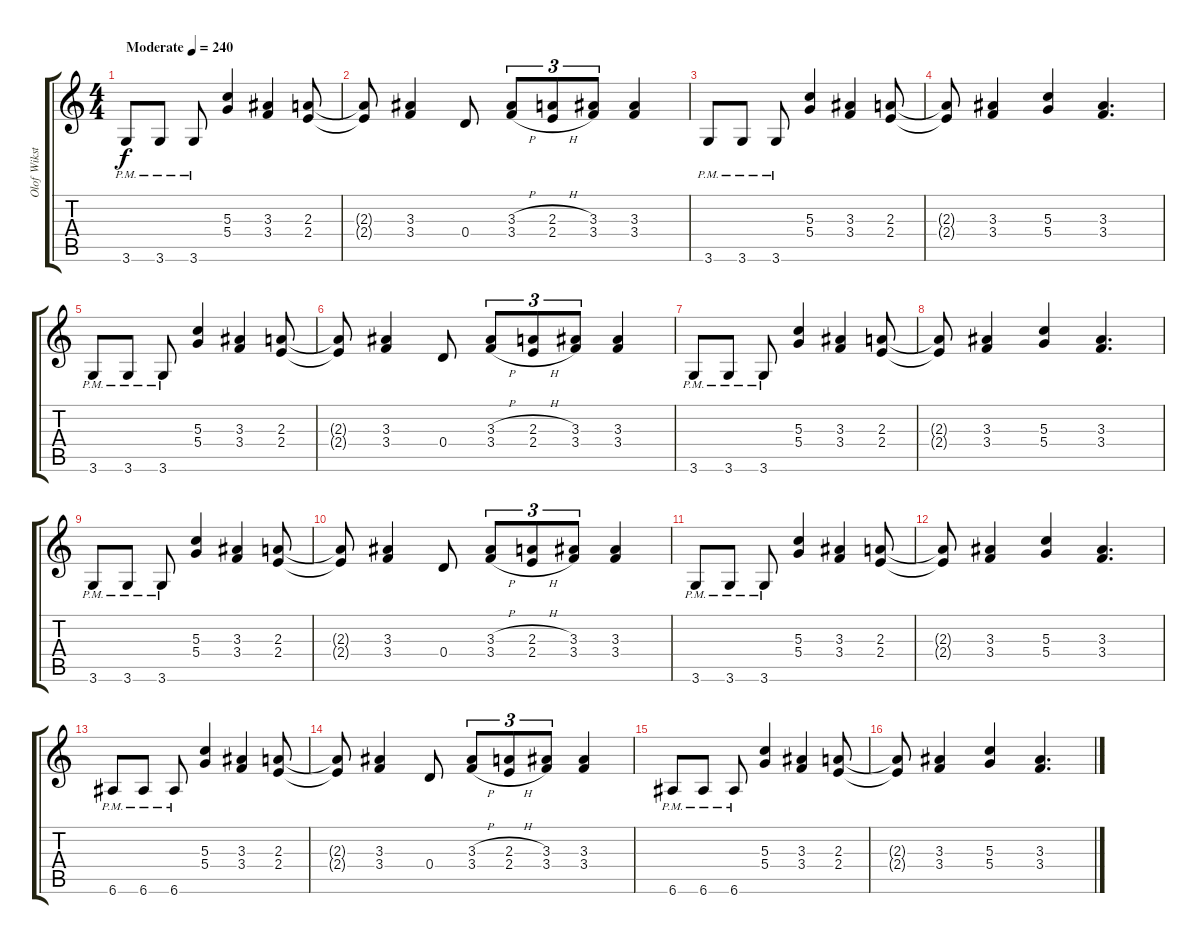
\track ("Olof Wikstrand" "Olof Wikst") {instrument overdrivenguitar}
\staff {score tabs}
\tuning (E4 B3 G3 D3 A2 E2) {hide}
\ts (4 4)
\tempo (240 "Moderate")
\clef g2
\ks c
3.6{pm}.8{dy f instrument overdrivenguitar} 3.6{pm}.8 3.6{pm}.8 (5.3 5.4).4 (3.3 3.4).4 (2.3 2.4).8 |
(2.3{t} 2.4{t}).8 (3.3 3.4).4 0.4.8 (3.3{h} 3.4{h}).8{tu (3 2)} (2.3{h} 2.4{h}).8{tu (3 2)} (3.3 3.4).8{tu (3 2)} (3.3 3.4).4 |
3.6{pm}.8 3.6{pm}.8 3.6{pm}.8 (5.3 5.4).4 (3.3 3.4).4 (2.3 2.4).8 |
(2.3{t} 2.4{t}).8 (3.3 3.4).4 (5.3 5.4).4 (3.3 3.4).4{d} |
3.6{pm}.8 3.6{pm}.8 3.6{pm}.8 (5.3 5.4).4 (3.3 3.4).4 (2.3 2.4).8 |
(2.3{t} 2.4{t}).8 (3.3 3.4).4 0.4.8 (3.3{h} 3.4{h}).8{tu (3 2)} (2.3{h} 2.4{h}).8{tu (3 2)} (3.3 3.4).8{tu (3 2)} (3.3 3.4).4 |
3.6{pm}.8 3.6{pm}.8 3.6{pm}.8 (5.3 5.4).4 (3.3 3.4).4 (2.3 2.4).8 |
(2.3{t} 2.4{t}).8 (3.3 3.4).4 (5.3 5.4).4 (3.3 3.4).4{d} |
3.6{pm}.8 3.6{pm}.8 3.6{pm}.8 (5.3 5.4).4 (3.3 3.4).4 (2.3 2.4).8 |
(2.3{t} 2.4{t}).8 (3.3 3.4).4 0.4.8 (3.3{h} 3.4{h}).8{tu (3 2)} (2.3{h} 2.4{h}).8{tu (3 2)} (3.3 3.4).8{tu (3 2)} (3.3 3.4).4 |
3.6{pm}.8 3.6{pm}.8 3.6{pm}.8 (5.3 5.4).4 (3.3 3.4).4 (2.3 2.4).8 |
(2.3{t} 2.4{t}).8 (3.3 3.4).4 (5.3 5.4).4 (3.3 3.4).4{d} |
6.6{pm}.8 6.6{pm}.8 6.6{pm}.8 (5.3 5.4).4 (3.3 3.4).4 (2.3 2.4).8 |
(2.3{t} 2.4{t}).8 (3.3 3.4).4 0.4.8 (3.3{h} 3.4{h}).8{tu (3 2)} (2.3{h} 2.4{h}).8{tu (3 2)} (3.3 3.4).8{tu (3 2)} (3.3 3.4).4 |
6.6{pm}.8 6.6{pm}.8 6.6{pm}.8 (5.3 5.4).4 (3.3 3.4).4 (2.3 2.4).8 |
(2.3{t} 2.4{t}).8 (3.3 3.4).4 (5.3 5.4).4 (3.3 3.4).4{d}
